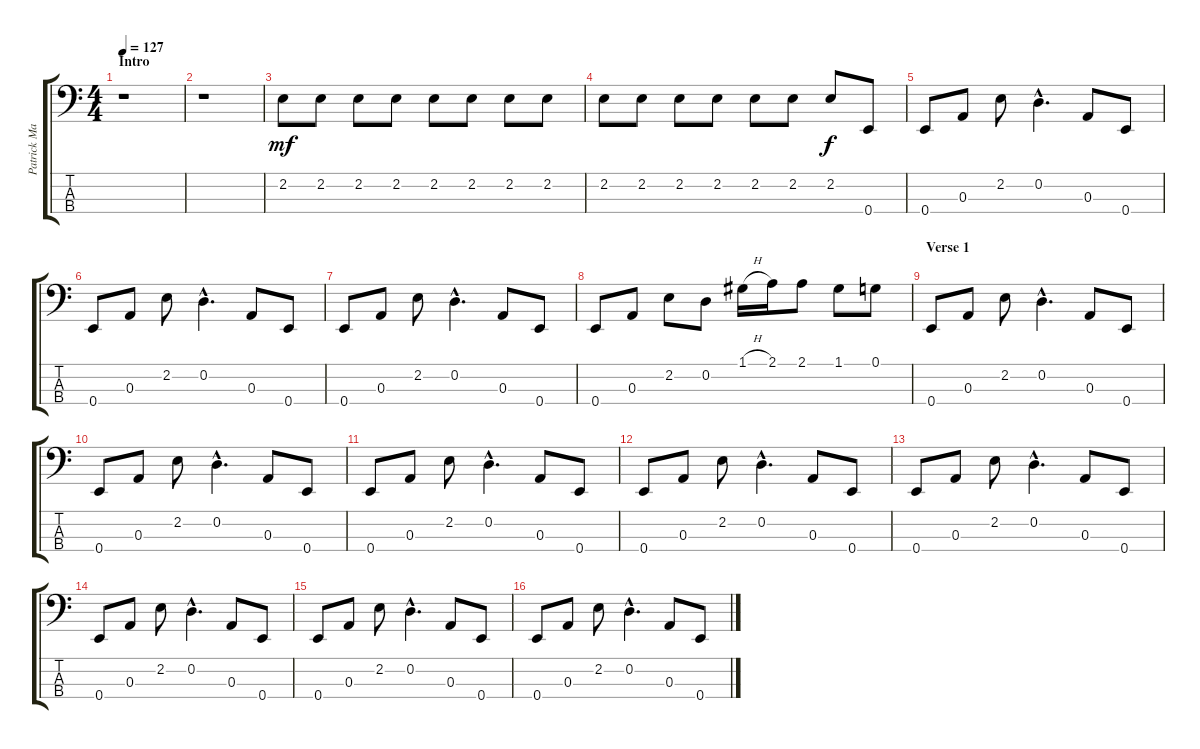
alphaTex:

\track ("Patrick Matthews" "Patrick Ma") {instrument electricbasspick}
\staff {score tabs}
\tuning (G2 D2 A1 E1) {hide}
\ts (4 4)
\section ("" "Intro")
\tempo 127
\clef f4
\ks c
r.1{dy mf instrument electricbasspick} |
r.1 |
2.2.8 2.2.8 2.2.8 2.2.8 2.2.8 2.2.8 2.2.8 2.2.8 |
2.2.8 2.2.8 2.2.8 2.2.8 2.2.8 2.2.8 2.2.8{dy f} 0.4.8 |
0.4.8 0.3.8 2.2.8 0.2{hac}.4{d} 0.3.8 0.4.8 |
0.4.8 0.3.8 2.2.8 0.2{hac}.4{d} 0.3.8 0.4.8 |
0.4.8 0.3.8 2.2.8 0.2{hac}.4{d} 0.3.8 0.4.8 |
0.4.8 0.3.8 2.2.8 0.2.8 1.1{h}.16 2.1.16 2.1.8 1.1.8 0.1.8 |
\section ("" "Verse 1")
0.4.8 0.3.8 2.2.8 0.2{hac}.4{d} 0.3.8 0.4.8 |
0.4.8 0.3.8 2.2.8 0.2{hac}.4{d} 0.3.8 0.4.8 |
0.4.8 0.3.8 2.2.8 0.2{hac}.4{d} 0.3.8 0.4.8 |
0.4.8 0.3.8 2.2.8 0.2{hac}.4{d} 0.3.8 0.4.8 |
0.4.8 0.3.8 2.2.8 0.2{hac}.4{d} 0.3.8 0.4.8 |
0.4.8 0.3.8 2.2.8 0.2{hac}.4{d} 0.3.8 0.4.8 |
0.4.8 0.3.8 2.2.8 0.2{hac}.4{d} 0.3.8 0.4.8 |
0.4.8 0.3.8 2.2.8 0.2{hac}.4{d} 0.3.8 0.4.8
